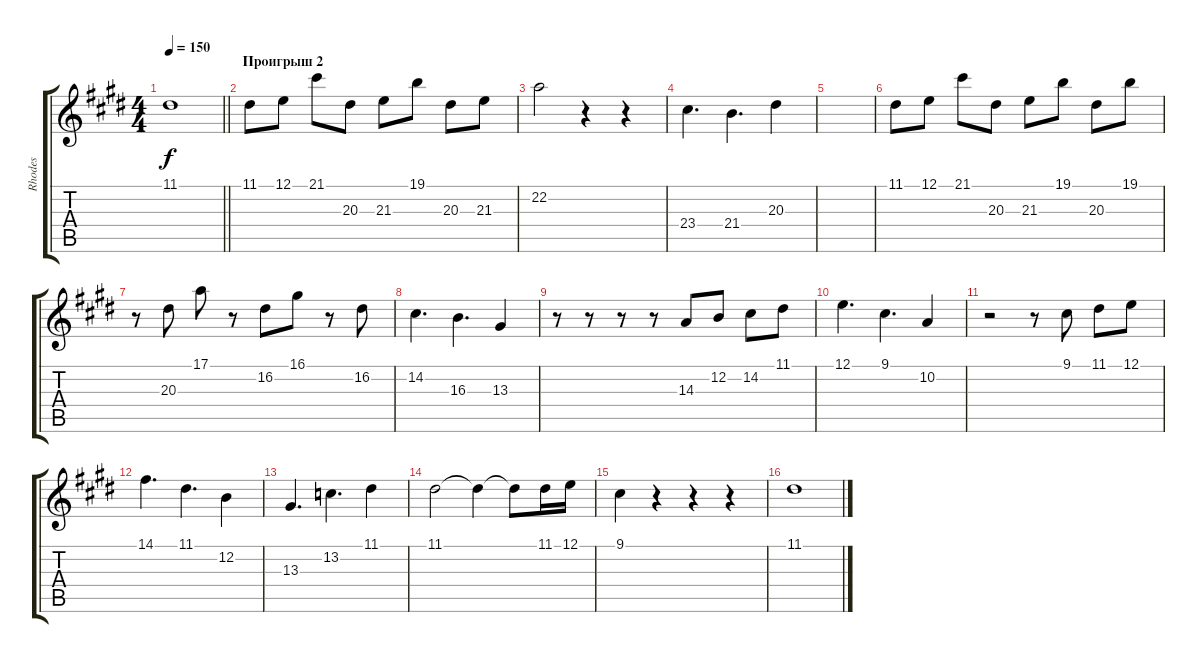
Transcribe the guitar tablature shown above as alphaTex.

\track ("Rhodes" "Rhodes") {instrument electricpiano1}
\staff {score tabs}
\tuning (E4 B3 G3 D3 A2 E2) {hide}
\ts (4 4)
\tempo 150
\clef g2
\barLineRight lightlight
\ks c#minor
11.1.1{dy f} |
\section ("" "Проигрыш 2")
11.1.8 12.1.8 21.1.8 20.3.8 21.3.8 19.1.8 20.3.8 21.3.8 |
22.2.2 r.4 r.4 |
23.4.4{d} 21.4.4{d} 20.3.4 |
|
11.1.8 12.1.8 21.1.8 20.3.8 21.3.8 19.1.8 20.3.8 19.1.8 |
r.8 20.3.8 17.1.8 r.8 16.2.8 16.1.8 r.8 16.2.8 |
14.2.4{d} 16.3.4{d} 13.3.4 |
r.8 r.8 r.8 r.8 14.3.8 12.2.8 14.2.8 11.1.8 |
12.1.4{d} 9.1.4{d} 10.2.4 |
r.2 r.8 9.1.8 11.1.8 12.1.8 |
14.1.4{d} 11.1.4{d} 12.2.4 |
13.3.4{d} 13.2.4{d} 11.1.4 |
11.1.2 11.1{t}.4 11.1{t}.8 11.1.16 12.1.16 |
9.1.4 r.4 r.4 r.4 |
11.1.1
